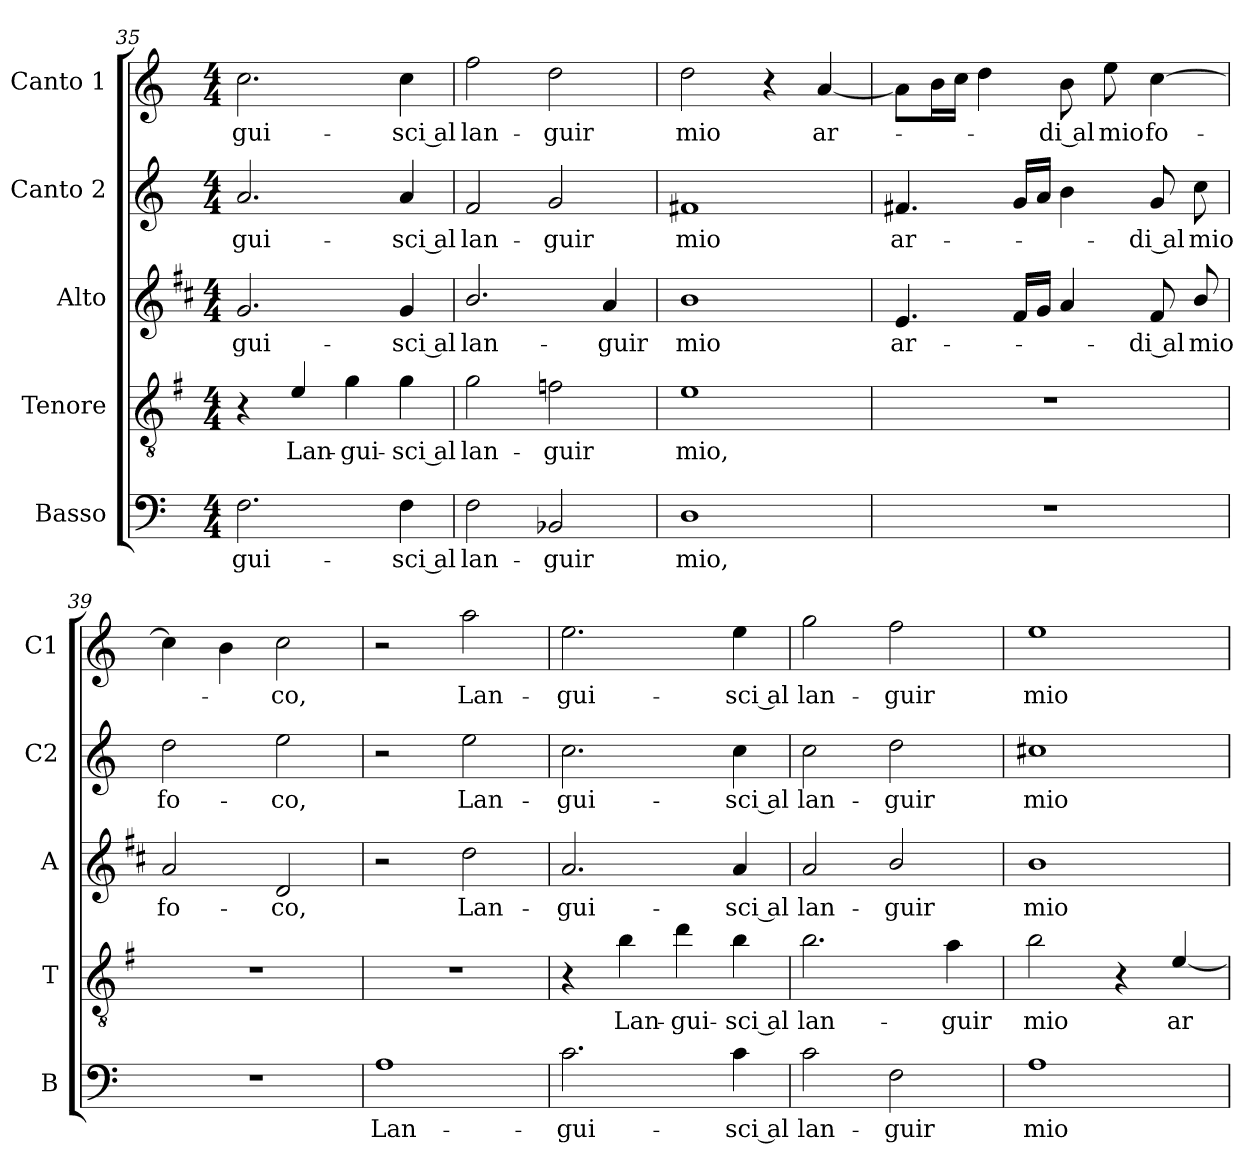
**kern	**text	**kern	**text	**kern	**text	**kern	**text	**kern	**text
*part5	*part5	*part4	*part4	*part3	*part3	*part2	*part2	*part1	*part1
*staff5	*staff5	*staff4	*staff4	*staff3	*staff3	*staff2	*staff2	*staff1	*staff1
*I"Basso	*	*I"Tenore	*	*I"Alto	*	*I"Canto 2	*	*I"Canto 1	*
*I'B	*	*I'T	*	*I'A	*	*I'C2	*	*I'C1	*
!!LO:LB:g=z
*clefF4	*	*clefGv2	*	*clefG2	*	*clefG2	*	*clefG2	*
*	*	*ITrd4c7	*	*ITrd1c2	*	*	*	*	*
*k[]	*	*k[]	*	*k[]	*	*k[]	*	*k[]	*
*C:	*	*C:	*	*C:	*	*C:	*	*C:	*
*M4/4	*	*M4/4	*	*M4/4	*	*M4/4	*	*M4/4	*
=35	=35	=35	=35	=35	=35	=35	=35	=35	=35
!	!LO:LY:b	!	!	!	!LO:LY:b	!	!LO:LY:b	!	!LO:LY:b
2.F\	-gui-	4r	.	2.f/	-gui-	2.a/	-gui-	2.cc\	-gui-
!	!	!	!LO:LY:b	!	!	!	!	!	!
.	.	4A/	Lan-	.	.	.	.	.	.
!	!	!	!LO:LY:b	!	!	!	!	!	!
.	.	4c\	-gui-	.	.	.	.	.	.
!	!LO:LY:b	!	!LO:LY:b	!	!LO:LY:b	!	!LO:LY:b	!	!LO:LY:b
4F\	-sci al	4c\	-sci al	4f/	-sci al	4a/	-sci al	4cc\	-sci al
=36	=36	=36	=36	=36	=36	=36	=36	=36	=36
!	!LO:LY:b	!	!LO:LY:b	!	!LO:LY:b	!	!LO:LY:b	!	!LO:LY:b
2F\	lan-	2c\	lan-	2.a/	lan-	2f/	lan-	2ff\	lan-
!	!LO:LY:b	!	!LO:LY:b	!	!	!	!LO:LY:b	!	!LO:LY:b
2BB-X/	-guir	2B-X\	-guir	.	.	2g/	-guir	2dd\	-guir
!	!	!	!	!	!LO:LY:b	!	!	!	!
.	.	.	.	4g/	-guir	.	.	.	.
=37	=37	=37	=37	=37	=37	=37	=37	=37	=37
!	!LO:LY:b	!	!LO:LY:b	!	!LO:LY:b	!	!LO:LY:b	!	!LO:LY:b
1D	mio,	1A	mio,	1a	mio	1f#X	mio	2dd\	mio
.	.	.	.	.	.	.	.	4r	.
!	!	!	!	!	!	!	!	!	!LO:LY:b
.	.	.	.	.	.	.	.	[4a/	ar-
=38	=38	=38	=38	=38	=38	=38	=38	=38	=38
!	!	!	!	!	!LO:LY:b	!	!LO:LY:b	!	!
1r	.	1r	.	4.d/	ar-	4.f#X/	ar-	8a\L]	.
.	.	.	.	.	.	.	.	16b\L	.
.	.	.	.	.	.	.	.	16cc\JJ	.
.	.	.	.	.	.	.	.	4dd\	.
.	.	.	.	16e/LL	.	16g/LL	.	.	.
.	.	.	.	16f/JJ	.	16a/JJ	.	.	.
!	!	!	!	!	!	!	!	!	!LO:LY:b
.	.	.	.	4g/	.	4b\	.	8b\	-di al
!	!	!	!	!	!	!	!	!	!LO:LY:b
.	.	.	.	.	.	.	.	8ee\	mio
!	!	!	!	!	!LO:LY:b	!	!LO:LY:b	!	!LO:LY:b
.	.	.	.	8e/	-di al	8g/	-di al	[4cc\	fo-
!	!	!	!	!	!LO:LY:b	!	!LO:LY:b	!	!
.	.	.	.	8a/	mio	8cc\	mio	.	.
=39	=39	=39	=39	=39	=39	=39	=39	=39	=39
!	!	!	!	!	!LO:LY:b	!	!LO:LY:b	!	!
1r	.	1r	.	2g/	fo-	2dd\	fo-	4cc\]	.
.	.	.	.	.	.	.	.	4b\	.
!	!	!	!	!	!LO:LY:b	!	!LO:LY:b	!	!LO:LY:b
.	.	.	.	2c/	-co,	2ee\	-co,	2cc\	-co,
=40	=40	=40	=40	=40	=40	=40	=40	=40	=40
!	!LO:LY:b	!	!	!	!	!	!	!	!
1A	Lan-	1r	.	2r	.	2r	.	2r	.
!	!	!	!	!	!LO:LY:b	!	!LO:LY:b	!	!LO:LY:b
.	.	.	.	2cc\	Lan-	2ee\	Lan-	2aa\	Lan-
!!LO:PB:g=z
=41	=41	=41	=41	=41	=41	=41	=41	=41	=41
!	!LO:LY:b	!	!	!	!LO:LY:b	!	!LO:LY:b	!	!LO:LY:b
2.c\	-gui-	4r	.	2.g/	-gui-	2.cc\	-gui-	2.ee\	-gui-
!	!	!	!LO:LY:b	!	!	!	!	!	!
.	.	4e\	Lan-	.	.	.	.	.	.
!	!	!	!LO:LY:b	!	!	!	!	!	!
.	.	4g\	-gui-	.	.	.	.	.	.
!	!LO:LY:b	!	!LO:LY:b	!	!LO:LY:b	!	!LO:LY:b	!	!LO:LY:b
4c\	-sci al	4e\	-sci al	4g/	-sci al	4cc\	-sci al	4ee\	-sci al
=42	=42	=42	=42	=42	=42	=42	=42	=42	=42
!	!LO:LY:b	!	!LO:LY:b	!	!LO:LY:b	!	!LO:LY:b	!	!LO:LY:b
2c\	lan-	2.e\	lan-	2g/	lan-	2cc\	lan-	2gg\	lan-
!	!LO:LY:b	!	!	!	!LO:LY:b	!	!LO:LY:b	!	!LO:LY:b
2F\	-guir	.	.	2a/	-guir	2dd\	-guir	2ff\	-guir
!	!	!	!LO:LY:b	!	!	!	!	!	!
.	.	4d\	-guir	.	.	.	.	.	.
=43	=43	=43	=43	=43	=43	=43	=43	=43	=43
!	!LO:LY:b	!	!LO:LY:b	!	!LO:LY:b	!	!LO:LY:b	!	!LO:LY:b
1A	mio	2e\	mio	1a	mio	1cc#X	mio	1ee	mio
.	.	4r	.	.	.	.	.	.	.
!	!	!	!LO:LY:b	!	!	!	!	!	!
.	.	[4A/	ar-	.	.	.	.	.	.
=	=	=	=	=	=	=	=	=	=
*-	*-	*-	*-	*-	*-	*-	*-	*-	*-
